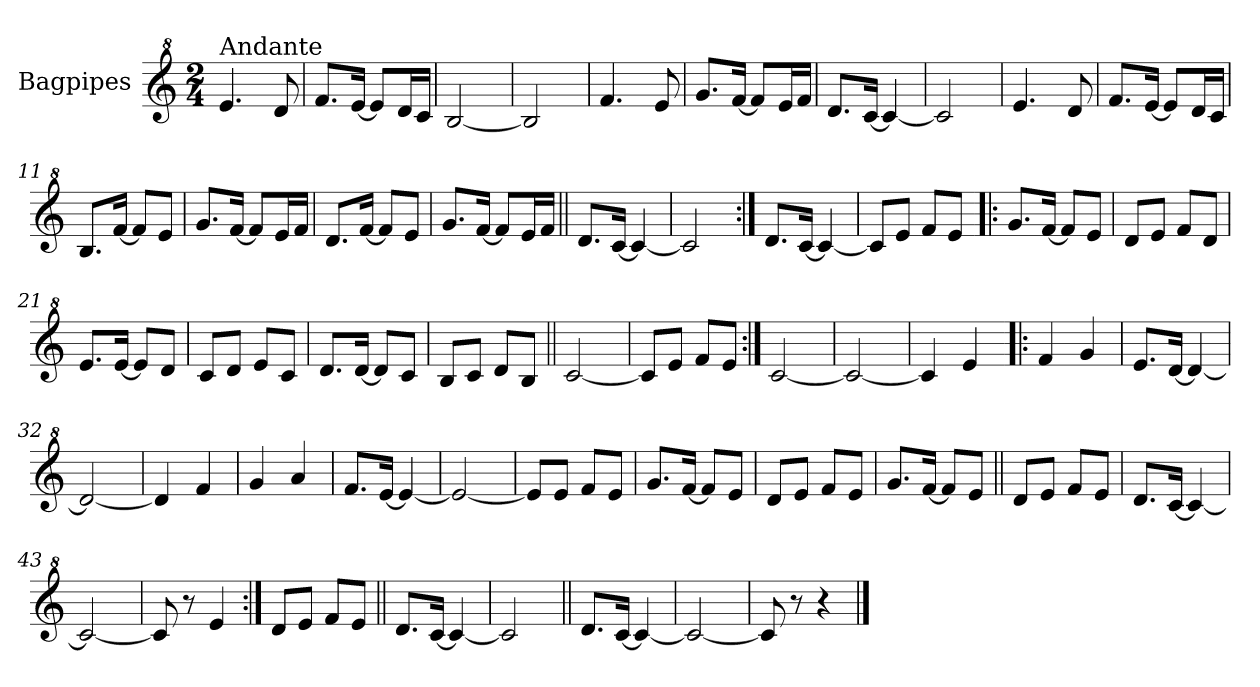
**kern
*part1
*staff1
*I"Bagpipes
*I'Bag
*clefG^2
*k[]
*C:
*M2/4
=1
!LO:TX:a:t=Andante
4.ee/
8dd/
=2
8.ff/L
[16ee/Jk
8ee/L]
16dd/L
16cc/JJ
=3
[2b/
=4
2b/]
=5
4.ff/
8ee/
=6
8.gg/L
[16ff/Jk
8ff/L]
16ee/L
16ff/JJ
=7
8.dd/L
[16cc/Jk
4cc/_
=8
2cc/]
=9
4.ee/
8dd/
=10
8.ff/L
[16ee/Jk
8ee/L]
16dd/L
16cc/JJ
!!LO:LB:g=z
=11
8.b/L
[16ff/Jk
8ff/L]
8ee/J
=12
8.gg/L
[16ff/Jk
8ff/L]
16ee/L
16ff/JJ
=13
8.dd/L
[16ff/Jk
8ff/L]
8ee/J
=14
8.gg/L
[16ff/Jk
8ff/L]
16ee/L
16ff/JJ
=15||
8.dd/L
[16cc/Jk
4cc/_
=16
2cc/]
=17:|!
8.dd/L
[16cc/Jk
4cc/_
=18
8cc/L]
8ee/J
8ff/L
8ee/J
=19!|:
8.gg/L
[16ff/Jk
8ff/L]
8ee/J
!!LO:LB:g=z
=20
8dd/L
8ee/J
8ff/L
8dd/J
=21
8.ee/L
[16ee/Jk
8ee/L]
8dd/J
=22
8cc/L
8dd/J
8ee/L
8cc/J
=23
8.dd/L
[16dd/Jk
8dd/L]
8cc/J
=24
8b/L
8cc/J
8dd/L
8b/J
=25||
[2cc/
=26
8cc/L]
8ee/J
8ff/L
8ee/J
=27:|!
[2cc/
=28
2cc/_
=29
4cc/]
4ee/
=30!|:
4ff/
4gg/
!!LO:LB:g=z
=31
8.ee/L
[16dd/Jk
4dd/_
=32
2dd/_
=33
4dd/]
4ff/
=34
4gg/
4aa/
=35
8.ff/L
[16ee/Jk
4ee/_
=36
2ee/_
=37
8ee/L]
8ee/J
8ff/L
8ee/J
=38
8.gg/L
[16ff/Jk
8ff/L]
8ee/J
=39
8dd/L
8ee/J
8ff/L
8ee/J
=40
8.gg/L
[16ff/Jk
8ff/L]
8ee/J
=41||
8dd/L
8ee/J
8ff/L
8ee/J
!!LO:LB:g=z
=42
8.dd/L
[16cc/Jk
4cc/_
=43
2cc/_
=44
8cc/]
8r
4ee/
=45:|!
8dd/L
8ee/J
8ff/L
8ee/J
=46||
8.dd/L
[16cc/Jk
4cc/_
=47
2cc/]
=48||
8.dd/L
[16cc/Jk
4cc/_
=49
2cc/_
=50
8cc/]
8r
4r
==
*-
